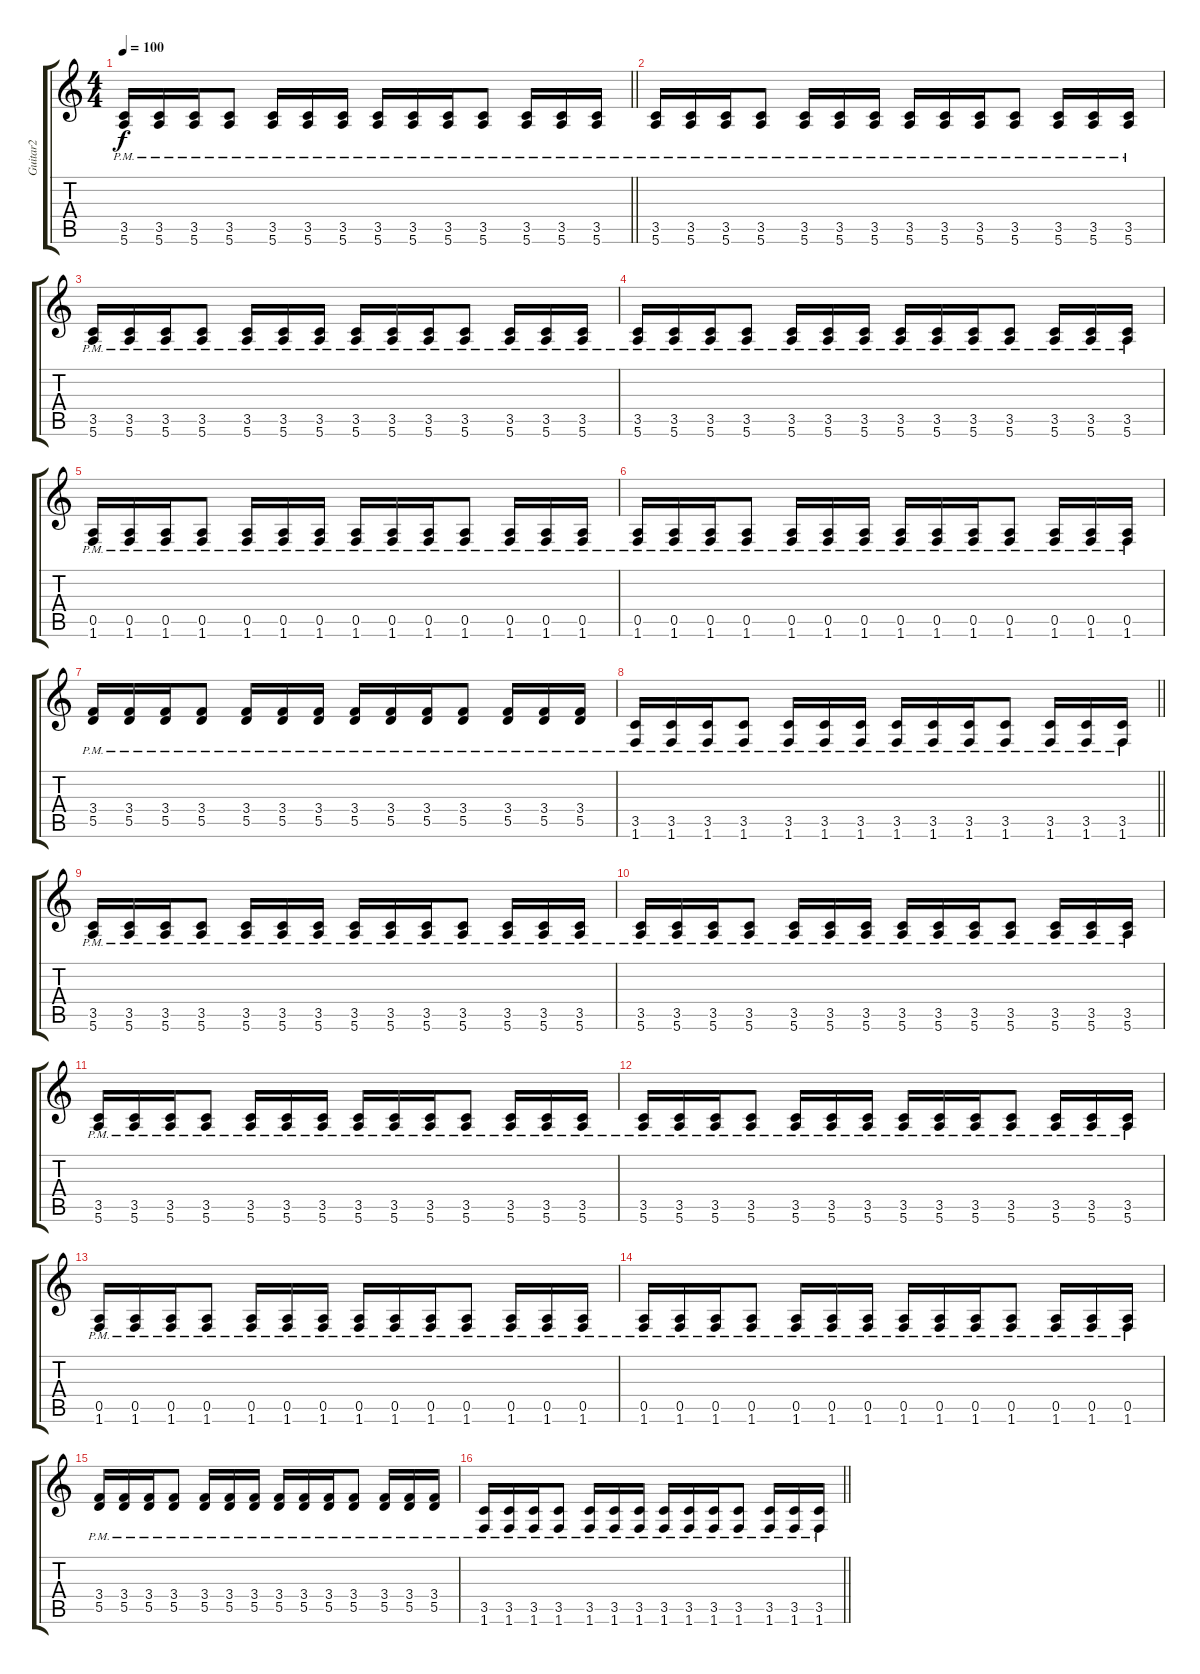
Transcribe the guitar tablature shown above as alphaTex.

\track ("Guitar2" "Guitar2") {instrument distortionguitar}
\staff {score tabs}
\tuning (E4 B3 G3 D3 A2 E2) {hide}
\ts (4 4)
\tempo 100
\clef g2
\barLineRight lightlight
\ks c
(3.5{pm} 5.6).16{dy f} (3.5{pm} 5.6{pm}).16 (3.5{pm} 5.6{pm}).16 (3.5{pm} 5.6{pm}).8 (3.5{pm} 5.6{pm}).16 (3.5{pm} 5.6{pm}).16 (3.5{pm} 5.6{pm}).16 (3.5{pm} 5.6{pm}).16 (3.5{pm} 5.6{pm}).16 (3.5{pm} 5.6{pm}).16 (3.5{pm} 5.6{pm}).8 (3.5{pm} 5.6{pm}).16 (3.5{pm} 5.6{pm}).16 (3.5{pm} 5.6{pm}).16 |
(3.5{pm} 5.6).16 (3.5{pm} 5.6{pm}).16 (3.5{pm} 5.6{pm}).16 (3.5{pm} 5.6{pm}).8 (3.5{pm} 5.6{pm}).16 (3.5{pm} 5.6{pm}).16 (3.5{pm} 5.6{pm}).16 (3.5{pm} 5.6{pm}).16 (3.5{pm} 5.6{pm}).16 (3.5{pm} 5.6{pm}).16 (3.5{pm} 5.6{pm}).8 (3.5{pm} 5.6{pm}).16 (3.5{pm} 5.6{pm}).16 (3.5{pm} 5.6{pm}).16 |
(3.5{pm} 5.6{pm}).16 (3.5{pm} 5.6{pm}).16 (3.5{pm} 5.6{pm}).16 (3.5{pm} 5.6{pm}).8 (3.5{pm} 5.6{pm}).16 (3.5{pm} 5.6{pm}).16 (3.5{pm} 5.6{pm}).16 (3.5{pm} 5.6{pm}).16 (3.5{pm} 5.6{pm}).16 (3.5{pm} 5.6{pm}).16 (3.5{pm} 5.6{pm}).8 (3.5{pm} 5.6{pm}).16 (3.5{pm} 5.6{pm}).16 (3.5{pm} 5.6{pm}).16 |
(3.5{pm} 5.6{pm}).16 (3.5{pm} 5.6{pm}).16 (3.5{pm} 5.6{pm}).16 (3.5{pm} 5.6{pm}).8 (3.5{pm} 5.6{pm}).16 (3.5{pm} 5.6{pm}).16 (3.5{pm} 5.6{pm}).16 (3.5{pm} 5.6{pm}).16 (3.5{pm} 5.6{pm}).16 (3.5{pm} 5.6{pm}).16 (3.5{pm} 5.6{pm}).8 (3.5{pm} 5.6{pm}).16 (3.5{pm} 5.6{pm}).16 (3.5{pm} 5.6{pm}).16 |
(0.5{pm} 1.6).16 (0.5{pm} 1.6{pm}).16 (0.5{pm} 1.6{pm}).16 (0.5{pm} 1.6{pm}).8 (0.5{pm} 1.6{pm}).16 (0.5{pm} 1.6{pm}).16 (0.5{pm} 1.6{pm}).16 (0.5{pm} 1.6{pm}).16 (0.5{pm} 1.6{pm}).16 (0.5{pm} 1.6{pm}).16 (0.5{pm} 1.6{pm}).8 (0.5{pm} 1.6{pm}).16 (0.5{pm} 1.6{pm}).16 (0.5{pm} 1.6{pm}).16 |
(0.5{pm} 1.6{pm}).16 (0.5{pm} 1.6{pm}).16 (0.5{pm} 1.6{pm}).16 (0.5{pm} 1.6{pm}).8 (0.5{pm} 1.6{pm}).16 (0.5{pm} 1.6{pm}).16 (0.5{pm} 1.6{pm}).16 (0.5{pm} 1.6{pm}).16 (0.5{pm} 1.6{pm}).16 (0.5{pm} 1.6{pm}).16 (0.5{pm} 1.6{pm}).8 (0.5{pm} 1.6{pm}).16 (0.5{pm} 1.6{pm}).16 (0.5{pm} 1.6{pm}).16 |
(3.4{pm} 5.5{pm}).16 (3.4{pm} 5.5{pm}).16 (3.4{pm} 5.5{pm}).16 (3.4{pm} 5.5{pm}).8 (3.4{pm} 5.5{pm}).16 (3.4{pm} 5.5{pm}).16 (3.4{pm} 5.5{pm}).16 (3.4{pm} 5.5{pm}).16 (3.4{pm} 5.5{pm}).16 (3.4{pm} 5.5{pm}).16 (3.4{pm} 5.5{pm}).8 (3.4{pm} 5.5{pm}).16 (3.4{pm} 5.5{pm}).16 (3.4{pm} 5.5{pm}).16 |
\barLineRight lightlight
(3.5{pm} 1.6{pm}).16 (3.5{pm} 1.6{pm}).16 (3.5{pm} 1.6{pm}).16 (3.5{pm} 1.6{pm}).8 (3.5{pm} 1.6{pm}).16 (3.5{pm} 1.6{pm}).16 (3.5{pm} 1.6{pm}).16 (3.5{pm} 1.6{pm}).16 (3.5{pm} 1.6{pm}).16 (3.5{pm} 1.6{pm}).16 (3.5{pm} 1.6{pm}).8 (3.5{pm} 1.6{pm}).16 (3.5{pm} 1.6{pm}).16 (3.5{pm} 1.6{pm}).16 |
(3.5{pm} 5.6).16{volume 13} (3.5{pm} 5.6{pm}).16 (3.5{pm} 5.6{pm}).16 (3.5{pm} 5.6{pm}).8 (3.5{pm} 5.6{pm}).16 (3.5{pm} 5.6{pm}).16 (3.5{pm} 5.6{pm}).16 (3.5{pm} 5.6{pm}).16 (3.5{pm} 5.6{pm}).16 (3.5{pm} 5.6{pm}).16 (3.5{pm} 5.6{pm}).8 (3.5{pm} 5.6{pm}).16 (3.5{pm} 5.6{pm}).16 (3.5{pm} 5.6{pm}).16 |
(3.5{pm} 5.6).16 (3.5{pm} 5.6{pm}).16 (3.5{pm} 5.6{pm}).16 (3.5{pm} 5.6{pm}).8 (3.5{pm} 5.6{pm}).16 (3.5{pm} 5.6{pm}).16 (3.5{pm} 5.6{pm}).16 (3.5{pm} 5.6{pm}).16 (3.5{pm} 5.6{pm}).16 (3.5{pm} 5.6{pm}).16 (3.5{pm} 5.6{pm}).8 (3.5{pm} 5.6{pm}).16 (3.5{pm} 5.6{pm}).16 (3.5{pm} 5.6{pm}).16 |
(3.5{pm} 5.6{pm}).16 (3.5{pm} 5.6{pm}).16 (3.5{pm} 5.6{pm}).16 (3.5{pm} 5.6{pm}).8 (3.5{pm} 5.6{pm}).16 (3.5{pm} 5.6{pm}).16 (3.5{pm} 5.6{pm}).16 (3.5{pm} 5.6{pm}).16 (3.5{pm} 5.6{pm}).16 (3.5{pm} 5.6{pm}).16 (3.5{pm} 5.6{pm}).8 (3.5{pm} 5.6{pm}).16 (3.5{pm} 5.6{pm}).16 (3.5{pm} 5.6{pm}).16 |
(3.5{pm} 5.6{pm}).16 (3.5{pm} 5.6{pm}).16 (3.5{pm} 5.6{pm}).16 (3.5{pm} 5.6{pm}).8 (3.5{pm} 5.6{pm}).16 (3.5{pm} 5.6{pm}).16 (3.5{pm} 5.6{pm}).16 (3.5{pm} 5.6{pm}).16 (3.5{pm} 5.6{pm}).16 (3.5{pm} 5.6{pm}).16 (3.5{pm} 5.6{pm}).8 (3.5{pm} 5.6{pm}).16 (3.5{pm} 5.6{pm}).16 (3.5{pm} 5.6{pm}).16 |
(0.5{pm} 1.6).16 (0.5{pm} 1.6{pm}).16 (0.5{pm} 1.6{pm}).16 (0.5{pm} 1.6{pm}).8 (0.5{pm} 1.6{pm}).16 (0.5{pm} 1.6{pm}).16 (0.5{pm} 1.6{pm}).16 (0.5{pm} 1.6{pm}).16 (0.5{pm} 1.6{pm}).16 (0.5{pm} 1.6{pm}).16 (0.5{pm} 1.6{pm}).8 (0.5{pm} 1.6{pm}).16 (0.5{pm} 1.6{pm}).16 (0.5{pm} 1.6{pm}).16 |
(0.5{pm} 1.6{pm}).16 (0.5{pm} 1.6{pm}).16 (0.5{pm} 1.6{pm}).16 (0.5{pm} 1.6{pm}).8 (0.5{pm} 1.6{pm}).16 (0.5{pm} 1.6{pm}).16 (0.5{pm} 1.6{pm}).16 (0.5{pm} 1.6{pm}).16 (0.5{pm} 1.6{pm}).16 (0.5{pm} 1.6{pm}).16 (0.5{pm} 1.6{pm}).8 (0.5{pm} 1.6{pm}).16 (0.5{pm} 1.6{pm}).16 (0.5{pm} 1.6{pm}).16 |
(3.4{pm} 5.5{pm}).16 (3.4{pm} 5.5{pm}).16 (3.4{pm} 5.5{pm}).16 (3.4{pm} 5.5{pm}).8 (3.4{pm} 5.5{pm}).16 (3.4{pm} 5.5{pm}).16 (3.4{pm} 5.5{pm}).16 (3.4{pm} 5.5{pm}).16 (3.4{pm} 5.5{pm}).16 (3.4{pm} 5.5{pm}).16 (3.4{pm} 5.5{pm}).8 (3.4{pm} 5.5{pm}).16 (3.4{pm} 5.5{pm}).16 (3.4{pm} 5.5{pm}).16 |
\barLineRight lightlight
(3.5{pm} 1.6{pm}).16 (3.5{pm} 1.6{pm}).16 (3.5{pm} 1.6{pm}).16 (3.5{pm} 1.6{pm}).8 (3.5{pm} 1.6{pm}).16 (3.5{pm} 1.6{pm}).16 (3.5{pm} 1.6{pm}).16 (3.5{pm} 1.6{pm}).16 (3.5{pm} 1.6{pm}).16 (3.5{pm} 1.6{pm}).16 (3.5{pm} 1.6{pm}).8 (3.5{pm} 1.6{pm}).16 (3.5{pm} 1.6{pm}).16 (3.5{pm} 1.6{pm}).16
